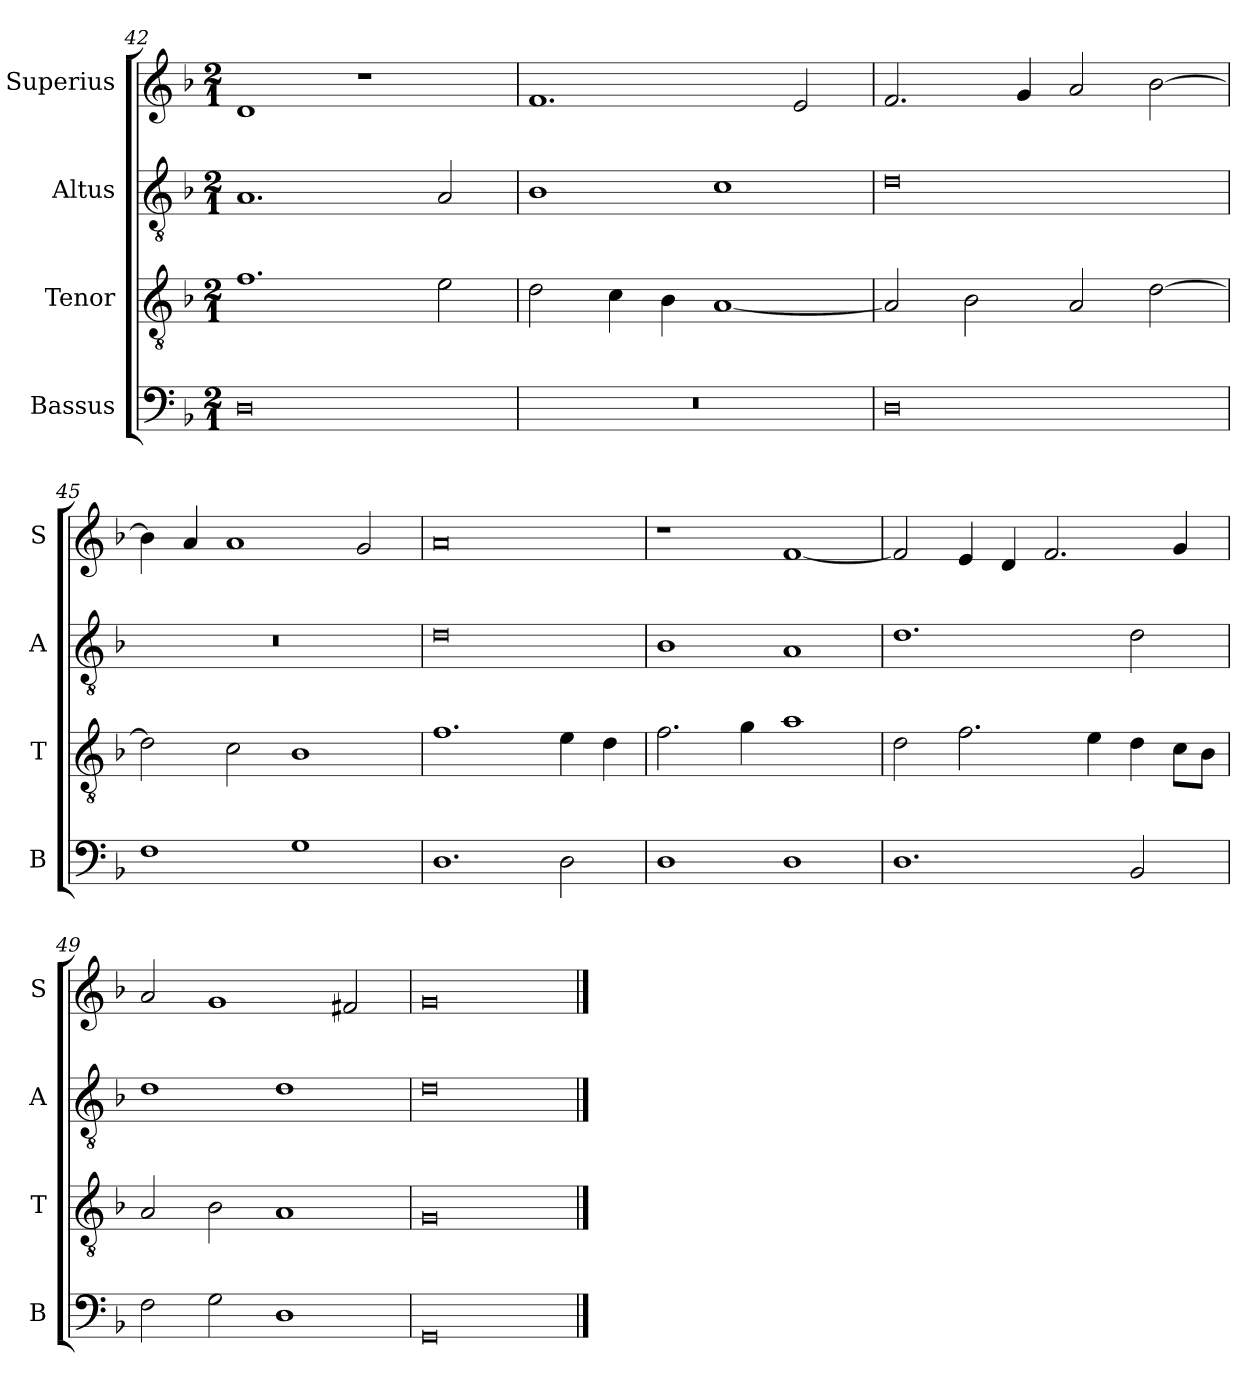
**kern	**kern	**kern	**kern
*part4	*part3	*part2	*part1
*staff4	*staff3	*staff2	*staff1
*I"Bassus	*I"Tenor	*I"Altus	*I"Superius
*I'B	*I'T	*I'A	*I'S
*clefF4	*clefGv2	*clefGv2	*clefG2
*k[b-]	*k[b-]	*k[b-]	*k[b-]
*d:	*d:	*d:	*d:
*M2/1	*M2/1	*M2/1	*M2/1
=42	=42	=42	=42
0D	1.f	1.A	1d
.	.	.	1r
.	2e	2A	.
=43	=43	=43	=43
0r	2d	1B-	1.f
.	4c	.	.
.	4B-	.	.
.	[1A	1c	.
.	.	.	2e
=44	=44	=44	=44
0D	2A]	0d	2.f
.	2B-	.	.
.	.	.	4g
.	2A	.	2a
.	[2d	.	[2b-
=45	=45	=45	=45
1F	2d]	0r	4b-]
.	.	.	4a
.	2c	.	1a
1G	1B-	.	.
.	.	.	2g
=46	=46	=46	=46
1.D	1.f	0d	0a
2D	4e	.	.
.	4d	.	.
=47	=47	=47	=47
1D	2.f	1B-	1r
.	4g	.	.
1D	1a	1A	[1f
=48	=48	=48	=48
1.D	2d	1.d	2f]
.	2.f	.	4e
.	.	.	4d
.	.	.	2.f
.	4e	.	.
2BB-	4d	2d	.
.	8cL	.	4g
.	8B-J	.	.
=49	=49	=49	=49
2F	2A	1d	2a
2G	2B-	.	1g
1D	1A	1d	.
.	.	.	2f#X
=50	=50	=50	=50
0GG	0G	0d	0g
==	==	==	==
*-	*-	*-	*-
